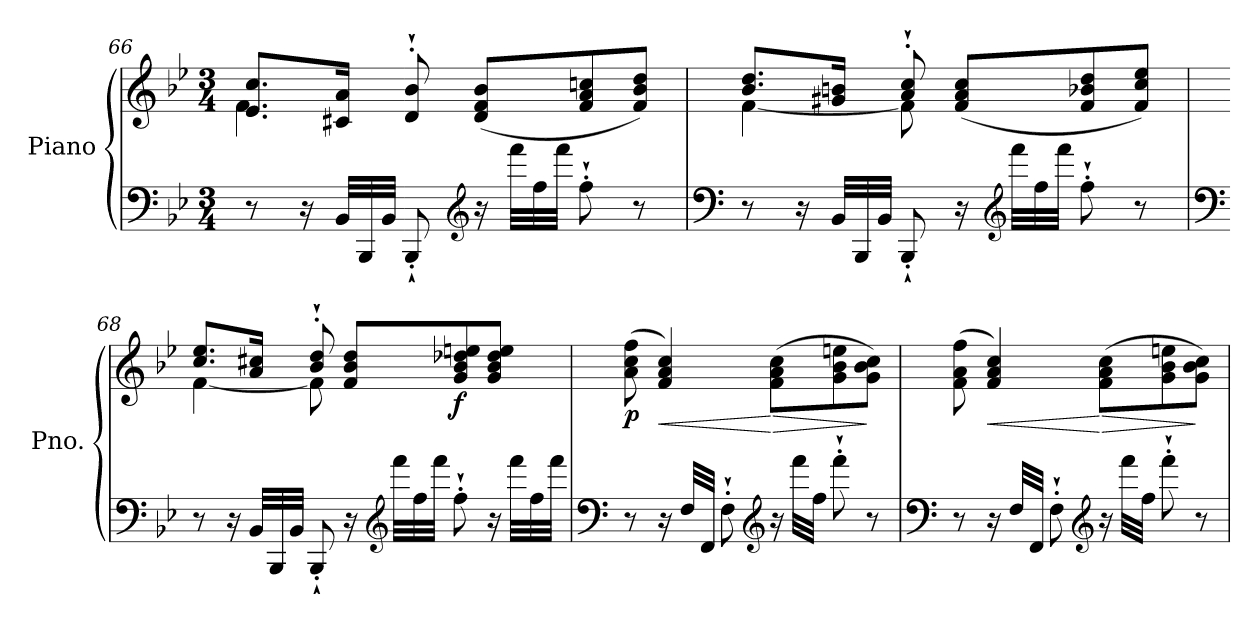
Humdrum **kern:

**kern	**kern	**dynam
*part1	*part1	*part1
*staff2	*staff1	*staff1/2
*I"Piano	*	*
*I'Pno.	*	*
*clefF4	*clefG2	*
*k[b-e-]	*k[b-e-]	*
*M3/4	*M3/4	*
=66	=66	=66
*	*^	*
8r	8.e-/ 8.cc/L	4.f\	.
16r	.	.	.
*Xtuplet	*	*	*
48BB-/LLL	16c#X/ 16a/Jk	.	.
48BBB-/	.	.	.
48BB-/JJJ	.	.	.
8BBB-'`/	8d/'` 8b-/'`	.	.
*clefG2	*	*	*
16r	(>8d/ 8f/ 8b-/L	4.ryy	.
48fff\LLL	.	.	.
48ff\	.	.	.
48fff\JJJ	.	.	.
!	!	!	!LO:DY:b
8ff'`\	8f/ 8a/ 8ccn/	.	other-dynamics
8r	8f/ 8b-/ 8dd/J)	.	.
=67	=67	=67	=67
*clefF4	*	*	*
8r	8.b-/ 8.dd/L	[4f\	.
16r	.	.	.
48BB-/LLL	16g#X/ 16bn/Jk	.	.
48BBB-/	.	.	.
48BB-/JJJ	.	.	.
8BBB-'`/	8a/'` 8cc/'`	8f\]	.
16r	(>8f/ 8a/ 8cc/L	4.ryy	.
*clefG2	*	*	*
48fff\LLL	.	.	.
48ff\	.	.	.
48fff\JJJ	.	.	.
8ff'`\	8f/ 8b-X/ 8dd/	.	.
8r	8f/ 8cc/ 8ee-/J)	.	.
!!LO:LB:g=z	!!
=68	=68	=68	=68
*clefF4	*	*	*
8r	8.cc/ 8.ee-/L	[4f\	.
16r	.	.	.
48BB-/LLL	16a/ 16cc#X/Jk	.	.
48BBB-/	.	.	.
48BB-/JJJ	.	.	.
8BBB-'`/	8b-/'` 8dd/'`	8f\]	.
16r	8f/ 8b-/ 8dd/L	4.ryy	.
*clefG2	*	*	*
48fff\LLL	.	.	.
48ff\	.	.	.
48fff\JJJ	.	.	.
!	!	!	!LO:DY:b
8ff'`\	8g/ 8b-/ 8dd-X/ 8een/	.	f
16r	8g/ 8b-/ 8dd-/ 8ee/J	.	.
48fff\LLL	.	.	.
48ff\	.	.	.
48fff\JJJ	.	.	.
*	*v	*v	*
=69	=69	=69
*clefF4	*	*
!	!	!LO:DY:b
8r	(>8a\ 8cc\ 8ff\	p
!	!	!LO:HP:b
16r	4f/ 4a/ 4cc/)	<
32F/LLL	.	.
32FF/JJJ	.	.
8F'`\	.	.
*clefG2	*	*
!	!	!LO:HP:n=1:b
16r	(>8f\ 8a\ 8cc\L	[ >
32fff\LLL	.	.
32ff\JJJ	.	.
8fff'`\	8g\ 8b-\ 8een\	.
8r	8g\ 8b-\ 8cc\J)	]
=70	=70	=70
*clefF4	*	*
8r	(>8f\ 8a\ 8ff\	.
!	!	!LO:HP:b
16r	4f/ 4a/ 4cc/)	<
32F/LLL	.	.
32FF/JJJ	.	.
8F'`\	.	.
*clefG2	*	*
!	!	!LO:HP:n=1:b
16r	(>8f\ 8a\ 8cc\L	[ >
32fff\LLL	.	.
32ff\JJJ	.	.
8fff'`\	8g\ 8b-\ 8een\	.
8r	8g\ 8b-\ 8cc\J)	]
=	=	=
*-	*-	*-
